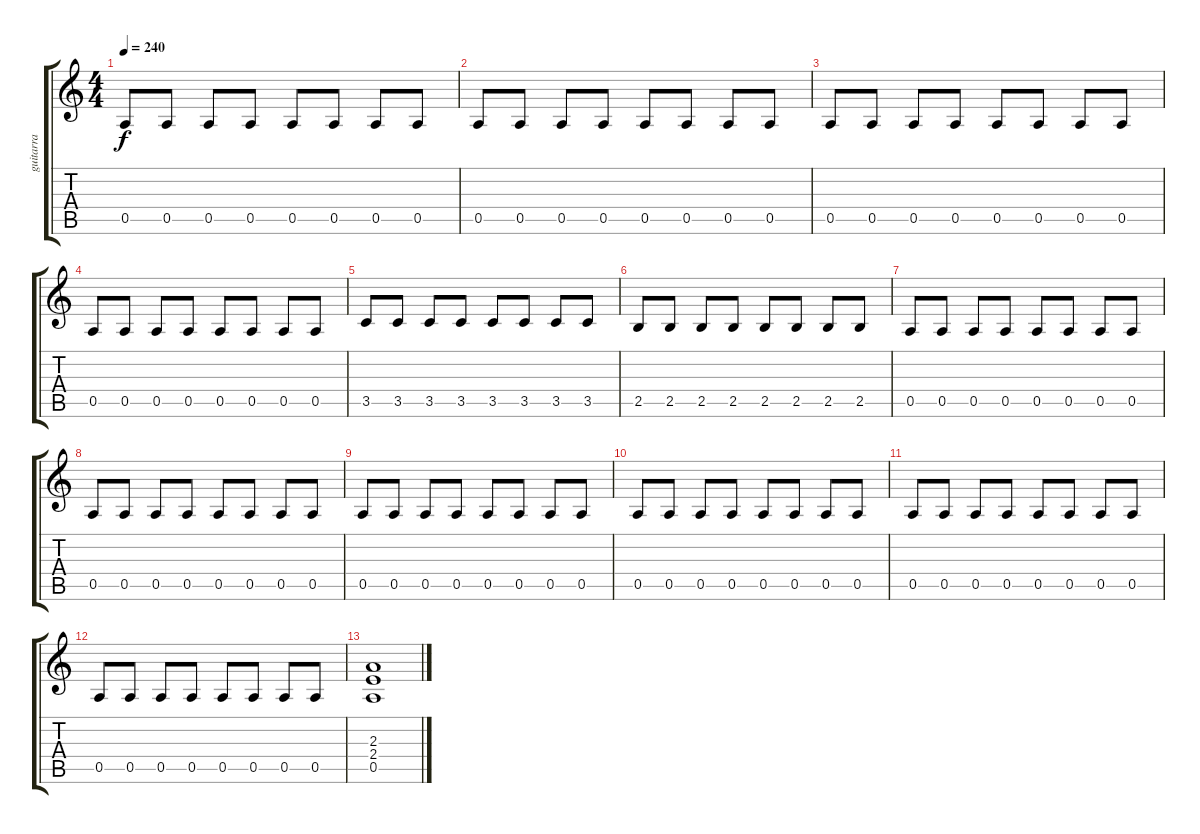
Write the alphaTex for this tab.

\track ("guitarra" "guitarra") {instrument distortionguitar}
\staff {score tabs}
\tuning (E4 B3 G3 D3 A2 E2) {hide}
\ts (4 4)
\tempo 240
\clef g2
\ks c
0.5.8{dy f} 0.5.8 0.5.8 0.5.8 0.5.8 0.5.8 0.5.8 0.5.8 |
0.5.8 0.5.8 0.5.8 0.5.8 0.5.8 0.5.8 0.5.8 0.5.8 |
0.5.8 0.5.8 0.5.8 0.5.8 0.5.8 0.5.8 0.5.8 0.5.8 |
0.5.8 0.5.8 0.5.8 0.5.8 0.5.8 0.5.8 0.5.8 0.5.8 |
3.5.8 3.5.8 3.5.8 3.5.8 3.5.8 3.5.8 3.5.8 3.5.8 |
2.5.8 2.5.8 2.5.8 2.5.8 2.5.8 2.5.8 2.5.8 2.5.8 |
0.5.8 0.5.8 0.5.8 0.5.8 0.5.8 0.5.8 0.5.8 0.5.8 |
0.5.8 0.5.8 0.5.8 0.5.8 0.5.8 0.5.8 0.5.8 0.5.8 |
0.5.8 0.5.8 0.5.8 0.5.8 0.5.8 0.5.8 0.5.8 0.5.8 |
0.5.8 0.5.8 0.5.8 0.5.8 0.5.8 0.5.8 0.5.8 0.5.8 |
0.5.8 0.5.8 0.5.8 0.5.8 0.5.8 0.5.8 0.5.8 0.5.8 |
0.5.8 0.5.8 0.5.8 0.5.8 0.5.8 0.5.8 0.5.8 0.5.8 |
(2.3 2.4 0.5).1
